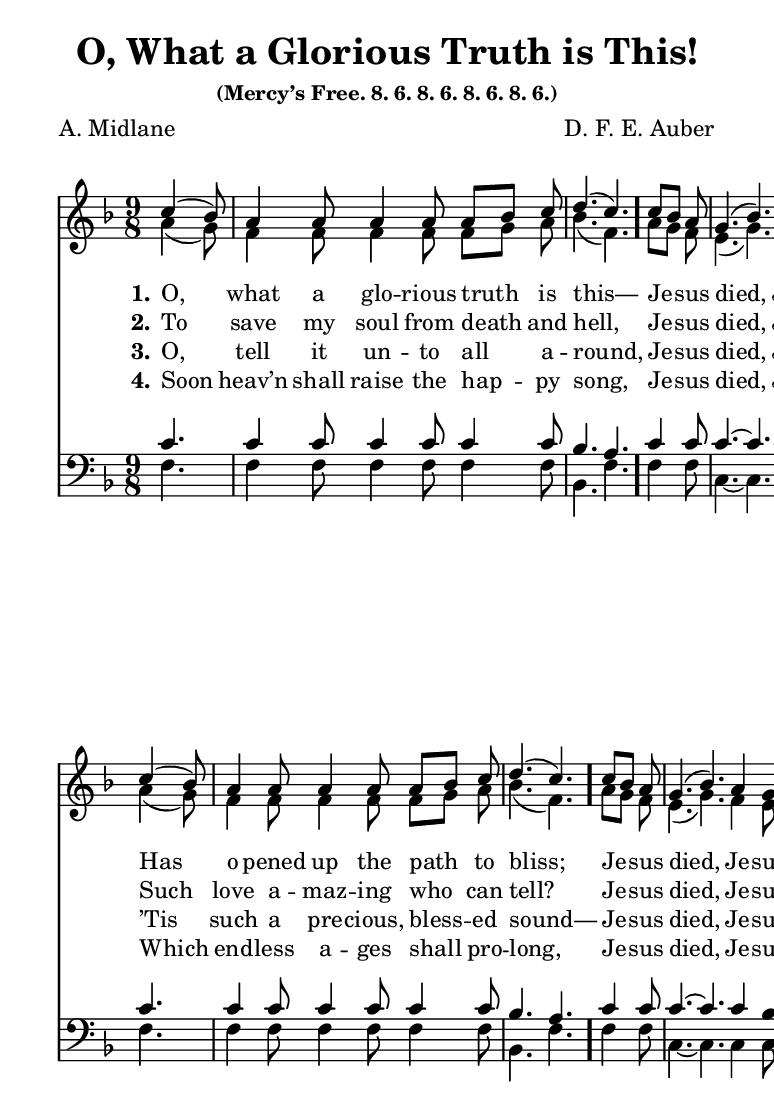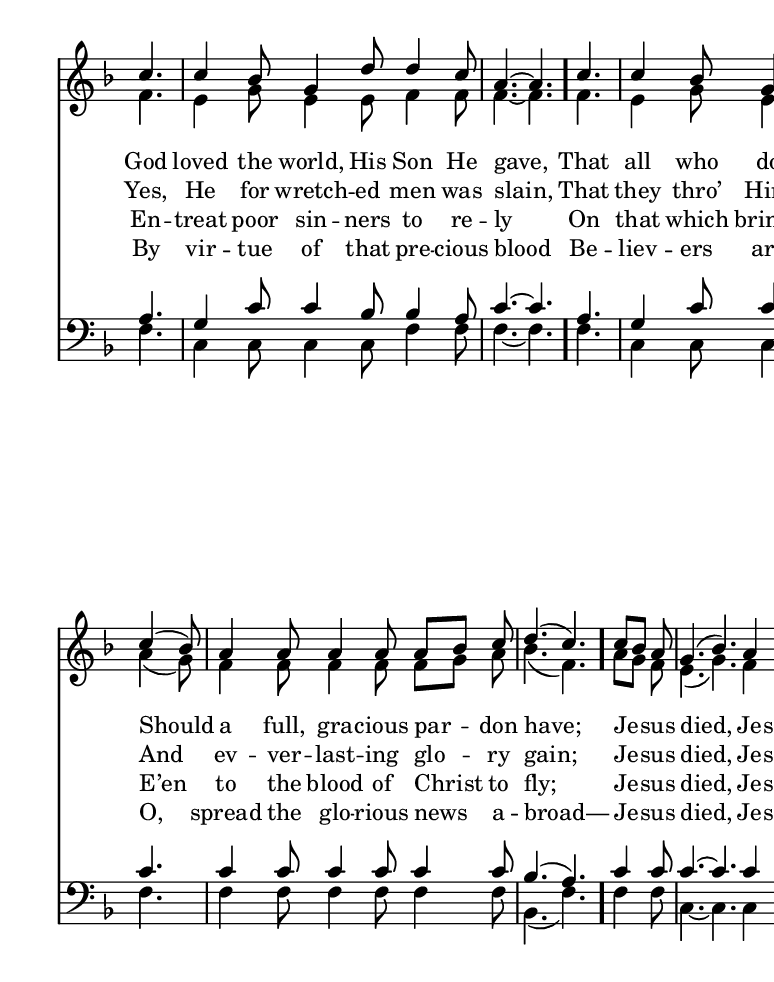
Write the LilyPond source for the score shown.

\include "common/global.ily"
\paper {
  \include "common/paper.ily"
}

\header{
  title = "O, What a Glorious Truth is This!"
  subsubtitle = "(Mercy’s Free. 8. 6. 8. 6. 8. 6. 8. 6.)"
  %meter = "8.6.8.6.8.6.8.6."
  poet = "A. Midlane"
  composer = "D. F. E. Auber"
  %copyright = ""
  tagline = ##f
}

% TODO pull this out into a common file (at least EOG003 and EOG005 use the same tune)
patternOne   = { c4( c8) | c4 c8 c4 c8 c8[ c8] c8 | c4.( c4.) c8[ c8] c8 | c4.( c4.) c4 c8 | c4. ~ c4. }
patternTwo   = { c4. | c4 c8 c4 c8 c4 c8 | c4. ~ c4. c4. | c4 c8 c4 c8 c4 c8 | c4. ~ c4. }
% TODO This is how it's expressed in the original, but the slur messes up timing
%patternTwo   = { c4. | c4( c8) c4 c8 c4 c8 | c4. ~ c4. c4. | c4 c8 c4 c8 c4 c8 | c4. ~ c4. }
patternThree = { c4. | c4 c8 c4 c8 c4 c8 | c4. c4. c4 c8 | c4. ~ c4. c4 c8 | c4. ~ c4. }
patternFour  = { c4( c8) | c4 c8 c4 c8 c8[ c8] c8 | c4.( c4.) c8[ c8] c8 | c4.( c4.) c4 c8 | c4. ~ c4. }
patternFive  = { c4. | c4 c8 c4 c8 c4 c8 | c4.( c4.) c4 c8 | c4. ~ c4. c4 c8 | c4. ~ c4. }

notesSoprano = {
\relative c' {

    \changePitch \patternOne  { c' bes | a a a a a bes c | d c c bes a | g bes a g | f f }
    \changePitch \patternOne  { c' bes | a a a a a bes c | d c c bes a | g bes a g | f f }
    \changePitch \patternTwo  { c' | c bes g d' d c | a a c | c bes g d' d c | a a }
    \changePitch \patternFour { c bes | a a a a a bes c | d c c bes a | g bes a g | f f }
\bar "|."

}
}

notesAlto = {
\relative e' {

    \changePitch \patternOne  { a g | f f f f f g a | bes f a g f | e g f e | f f }
    \changePitch \patternOne  { a g | f f f f f g a | bes f a g f | e g f e | f f }
    \changePitch \patternTwo  { f | e g e e f f | f f f | e g e e f f | f f }
    \changePitch \patternFour { a g | f f f f f g a | bes f a g f | e g f e | f f }

}
}

notesTenor = {
\relative a {

    \changePitch \patternThree { c | c c c c c c | bes a c c | c c c bes | a a }
    \changePitch \patternThree { c | c c c c c c | bes a c c | c c c bes | a a }
    \changePitch \patternTwo   { a | g c c bes bes a | c c a | g c c bes bes a | c c }
    \changePitch \patternFive  { c | c c c c c c | bes a c c | c c c bes | a a }

}
}

notesBass = {
\relative a {

    \changePitch \patternThree { f | f f f f f f | bes, f' f f | c c c c | f f }
    \changePitch \patternThree { f | f f f f f f | bes, f' f f | c c c c | f f }
    \changePitch \patternTwo   { f | c c c c f f | f f | f c c c c f f | f f }
    \changePitch \patternFive  { f | f f f f f f | bes, f' f f | c c c c | f f }

}
}

global = {
  \include "common/overrides.ily"
  \autoBeamOff
  \override Staff.TimeSignature.style = #'() \time 9/8
  \once \override Score.MetronomeMark.transparent = ##t
  \tempo 4 = 80
  \key f \major
  \partial 4.
}

wordsA = \lyricmode {
\set stanza = "1."

O, what a glo -- rious truth is this— \bar "."
Je -- sus died, Je -- sus died; \bar "." \break
Has o -- pened up the path to bliss; \bar "."
Je -- sus died, Je -- sus died; \bar "." \break
God loved the world, His Son He gave, \bar "."
That all who do in Him be -- lieve \bar "." \break
Should a full, gra -- cious par -- don have; \bar "."
Je -- sus died, Je -- sus died. \bar "." \break

}

wordsB = \lyricmode {
\set stanza = "2."

To save my soul from death and hell,
Je -- sus died, Je -- sus died;
Such love a -- maz -- ing who can tell?
Je -- sus died, Je -- sus died;
Yes, He for wretch -- ed men was slain,
That they thro’ Him might life ob -- tain,
And ev -- ver -- last -- ing glo -- ry gain;
Je -- sus died, Je -- sus died.

}

wordsC = \lyricmode {
\set stanza = "3."

O, tell it un -- to all a -- round,
Je -- sus died, Je -- sus died;
’Tis such a pre -- cious, bless -- ed sound—
Je -- sus died, Je -- sus died;
En -- treat poor sin -- ners to re -- ly
On that which brings the guilt -- y nigh;
E’en to the blood of Christ to fly;
Je -- sus died, Je -- sus died.

}

wordsD = \lyricmode {
\set stanza = "4."

Soon heav’n shall raise the hap -- py song,
Je -- sus died, Je -- sus died;
Which end -- less a -- ges shall pro -- long,
Je -- sus died, Je -- sus died;
By vir -- tue of that pre -- cious blood
Be -- liev -- ers are brought nigh to God;
O, spread the glo -- rious news a -- broad—
Je -- sus died, Je -- sus died.

}


\score {
  \new ChoirStaff <<
    \set ChoirStaff.systemStartDelimiter = #'SystemStartBar
    \new Staff <<
      \clef "treble"
      \repeat unfold 4 {
         s4( s8) \noBreak | s4 s8 s4 s8 s8 s8 s8 \noBreak | s4.( s4.) \noBreak
             s8 s8 s8 \noBreak | s4.( s4.) \noBreak s4 s8 \noBreak | s4. ~ s4.
             \break
      }

      \new Voice = "Soprano"  { \voiceOne \global \notesSoprano \bar "|." }
      \new Voice = "Alto" { \voiceTwo \global \notesAlto }
      \new Lyrics \lyricsto "Soprano" { \wordsA }
      \new Lyrics \lyricsto "Soprano" { \wordsB }
      \new Lyrics \lyricsto "Soprano" { \wordsC }
      \new Lyrics \lyricsto "Soprano" { \wordsD }
    >>
    \new Staff <<
      \clef "bass"
      \new Voice = "Tenor" { \voiceOne \global \notesTenor }
      \new Voice = "Bass"  { \voiceTwo \global \notesBass }
    >>
  >>
  \layout {
    \include "common/layout.ily"
  }
  \midi{
    \include "common/midi.ily"
  }
}

\version "2.18.0"  % necessary for upgrading to future LilyPond versions.

